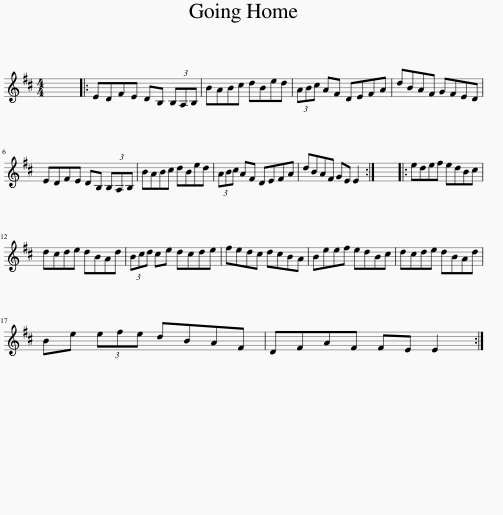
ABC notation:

X:1
L:1/8
M:4/4
I:linebreak $
K:D
V:1 treble
V:1
 x8 |: EDFE DB, (3B,A,B, | BABc dBed | (3ABc AF DEFA | dBAF GFED |$ %5
 EDFE DB, (3B,A,B, | BABc dBed | (3ABc AF DEFA | dBAF GE E2 :| x8 |: %10
 edef edBc |$ dcde dBAd | (3Bcd ce dcde | fedc dcBA | Beef edBc | %15
 dcde dBAd |$ Be (3efe dBAF | DFAF FE E2 :| %18
